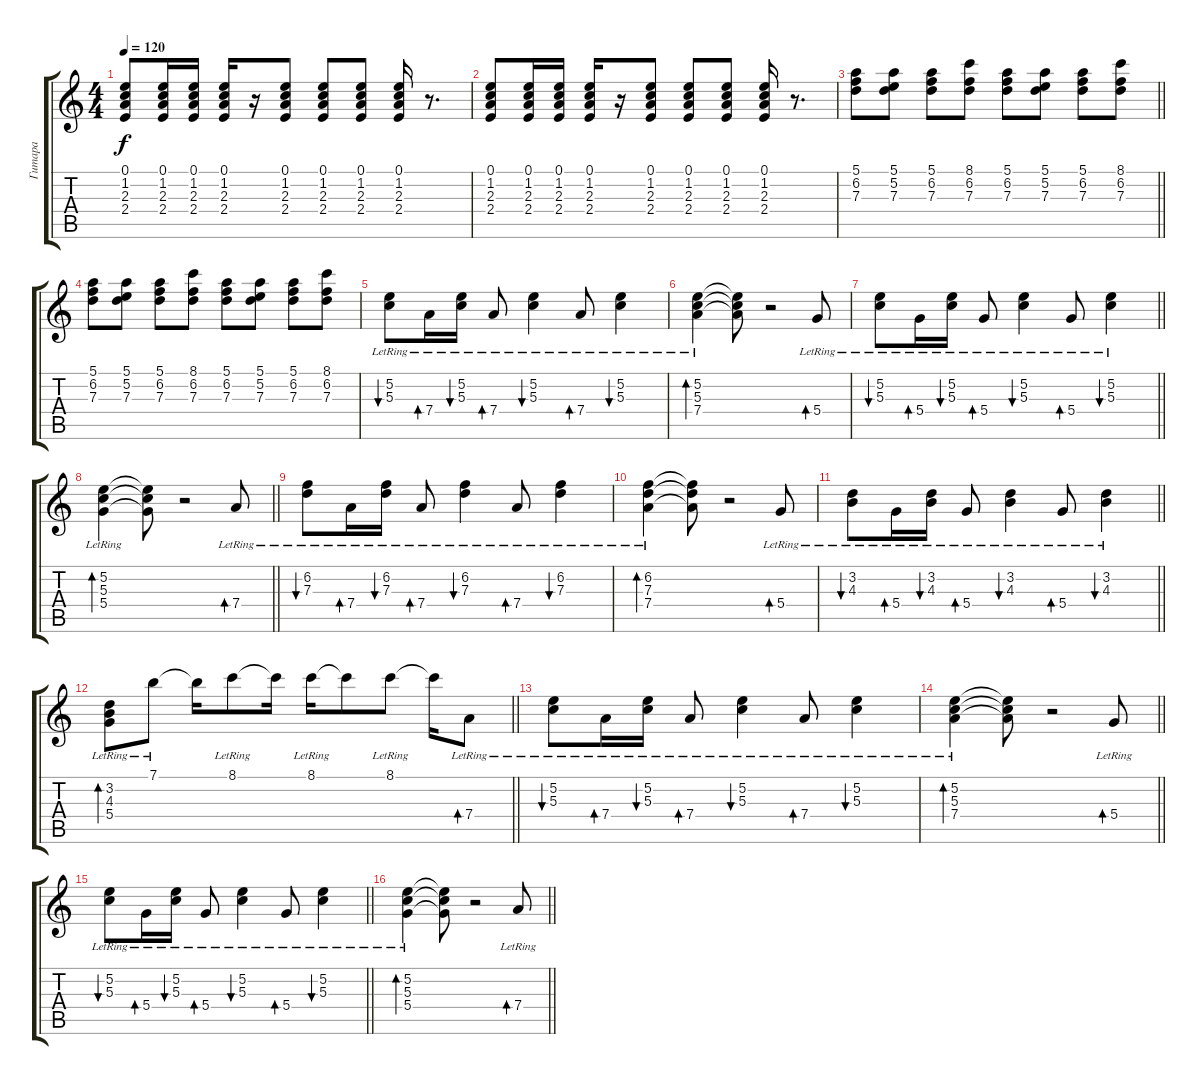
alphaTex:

\track ("Гитара" "Гитара") {solo instrument electricguitarmuted}
\staff {score tabs}
\tuning (E4 B3 G3 D3 A2 E2) {hide}
\ts (4 4)
\tempo 120
\clef g2
\ks c
(0.1 1.2 2.3 2.4).8{dy f} (0.1 1.2 2.3 2.4).16 (0.1 1.2 2.3 2.4).16 (0.1 1.2 2.3 2.4).16 r.16 (0.1 1.2 2.3 2.4).8 (0.1 1.2 2.3 2.4).8 (0.1 1.2 2.3 2.4).8 (0.1 1.2 2.3 2.4).16 r.8{d} |
(0.1 1.2 2.3 2.4).8 (0.1 1.2 2.3 2.4).16 (0.1 1.2 2.3 2.4).16 (0.1 1.2 2.3 2.4).16 r.16 (0.1 1.2 2.3 2.4).8 (0.1 1.2 2.3 2.4).8 (0.1 1.2 2.3 2.4).8 (0.1 1.2 2.3 2.4).16 r.8{d} |
\barLineRight lightlight
(5.1 6.2 7.3).8{volume 16 instrument acousticguitarsteel} (5.1 5.2 7.3).8 (5.1 6.2 7.3).8 (8.1 6.2 7.3).8 (5.1 6.2 7.3).8 (5.1 5.2 7.3).8 (5.1 6.2 7.3).8 (8.1 6.2 7.3).8 |
(5.1 6.2 7.3).8 (5.1 5.2 7.3).8 (5.1 6.2 7.3).8 (8.1 6.2 7.3).8 (5.1 6.2 7.3).8 (5.1 5.2 7.3).8 (5.1 6.2 7.3).8 (8.1 6.2 7.3).8 |
(5.2{lr} 5.3{lr}).8{bu 30} 7.4{lr}.16{bd 30} (5.2{lr} 5.3{lr}).16{bu 30} 7.4{lr}.8{bd 30} (5.2{lr} 5.3{lr}).4{bu 30} 7.4{lr}.8{bd 30} (5.2{lr} 5.3{lr}).4{bu 30} |
(5.2{lr} 5.3{lr} 7.4{lr}).4{bd 120} (5.2{t} 5.3{t} 7.4{t}).8 r.2 5.4{lr}.8{bd 30} |
\barLineRight lightlight
(5.2{lr} 5.3{lr}).8{bu 30} 5.4{lr}.16{bd 30} (5.2{lr} 5.3{lr}).16{bu 30} 5.4{lr}.8{bd 30} (5.2{lr} 5.3{lr}).4{bu 30} 5.4{lr}.8{bd 30} (5.2{lr} 5.3{lr}).4{bu 30} |
\barLineRight lightlight
(5.2{lr} 5.3{lr} 5.4{lr}).4{bd 120} (5.2{t} 5.3{t} 5.4{t}).8 r.2 7.4{lr}.8{bd 30} |
(6.2{lr} 7.3{lr}).8{bu 30} 7.4{lr}.16{bd 30} (6.2{lr} 7.3{lr}).16{bu 30} 7.4{lr}.8{bd 30} (6.2{lr} 7.3{lr}).4{bu 30} 7.4{lr}.8{bd 30} (6.2{lr} 7.3{lr}).4{bu 30} |
(6.2{lr} 7.3{lr} 7.4{lr}).4{bd 120} (6.2{t} 7.3{t} 7.4{t}).8 r.2 5.4{lr}.8{bd 30} |
\barLineRight lightlight
(3.2{lr} 4.3{lr}).8{bu 30} 5.4{lr}.16{bd 30} (3.2{lr} 4.3{lr}).16{bu 30} 5.4{lr}.8{bd 30} (3.2{lr} 4.3{lr}).4{bu 30} 5.4{lr}.8{bd 30} (3.2{lr} 4.3{lr}).4{bu 30} |
\barLineRight lightlight
(3.2{lr} 4.3{lr} 5.4{lr}).8{bd 120} 7.1{lr}.8 7.1{t}.16 8.1{lr}.8 8.1{t}.16 8.1{lr}.16 8.1{t}.8 8.1{lr}.8 8.1{t}.16 7.4{lr}.8{bd 30} |
(5.2{lr} 5.3{lr}).8{bu 30} 7.4{lr}.16{bd 30} (5.2{lr} 5.3{lr}).16{bu 30} 7.4{lr}.8{bd 30} (5.2{lr} 5.3{lr}).4{bu 30} 7.4{lr}.8{bd 30} (5.2{lr} 5.3{lr}).4{bu 30} |
\barLineRight lightlight
(5.2{lr} 5.3{lr} 7.4{lr}).4{bd 120} (5.2{t} 5.3{t} 7.4{t}).8 r.2 5.4{lr}.8{bd 30} |
\barLineRight lightlight
(5.2{lr} 5.3{lr}).8{bu 30} 5.4{lr}.16{bd 30} (5.2{lr} 5.3{lr}).16{bu 30} 5.4{lr}.8{bd 30} (5.2{lr} 5.3{lr}).4{bu 30} 5.4{lr}.8{bd 30} (5.2{lr} 5.3{lr}).4{bu 30} |
\barLineRight lightlight
(5.2{lr} 5.3{lr} 5.4{lr}).4{bd 120} (5.2{t} 5.3{t} 5.4{t}).8 r.2 7.4{lr}.8{bd 30}
